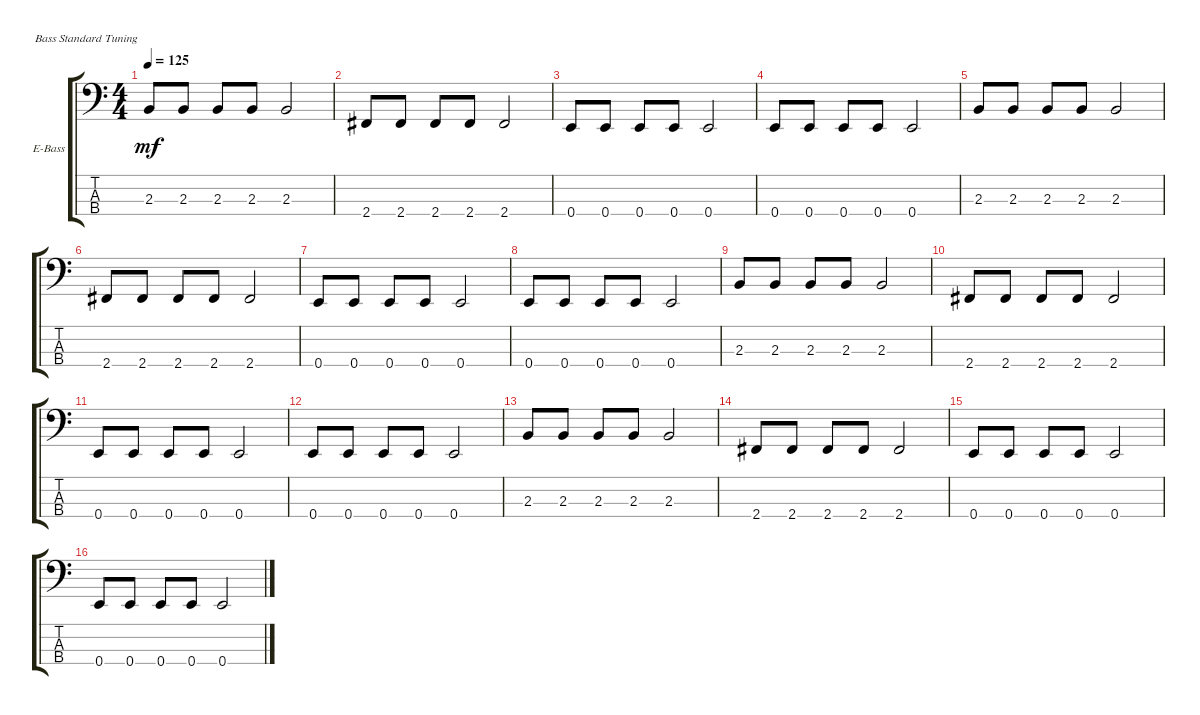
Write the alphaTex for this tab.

\defaultSystemsLayout 4
\bracketExtendMode groupsimilarinstruments
\firstSystemTrackNameOrientation horizontal
\otherSystemsTrackNameOrientation horizontal
\track ("Electric Bass" "E-Bass") {instrument electricbassfinger}
\staff {score tabs}
\tuning (G2 D2 A1 E1)
\ts (4 4)
\tempo 125
\clef f4
\ks c
2.3.8{dy mf} 2.3.8 2.3.8 2.3.8 2.3.2 |
2.4.8 2.4.8 2.4.8 2.4.8 2.4.2 |
0.4.8 0.4.8 0.4.8 0.4.8 0.4.2 |
0.4.8 0.4.8 0.4.8 0.4.8 0.4.2 |
2.3.8 2.3.8 2.3.8 2.3.8 2.3.2 |
2.4.8 2.4.8 2.4.8 2.4.8 2.4.2 |
0.4.8 0.4.8 0.4.8 0.4.8 0.4.2 |
0.4.8 0.4.8 0.4.8 0.4.8 0.4.2 |
2.3.8 2.3.8 2.3.8 2.3.8 2.3.2 |
2.4.8 2.4.8 2.4.8 2.4.8 2.4.2 |
0.4.8 0.4.8 0.4.8 0.4.8 0.4.2 |
0.4.8 0.4.8 0.4.8 0.4.8 0.4.2 |
2.3.8 2.3.8 2.3.8 2.3.8 2.3.2 |
2.4.8 2.4.8 2.4.8 2.4.8 2.4.2 |
0.4.8 0.4.8 0.4.8 0.4.8 0.4.2 |
0.4.8 0.4.8 0.4.8 0.4.8 0.4.2
